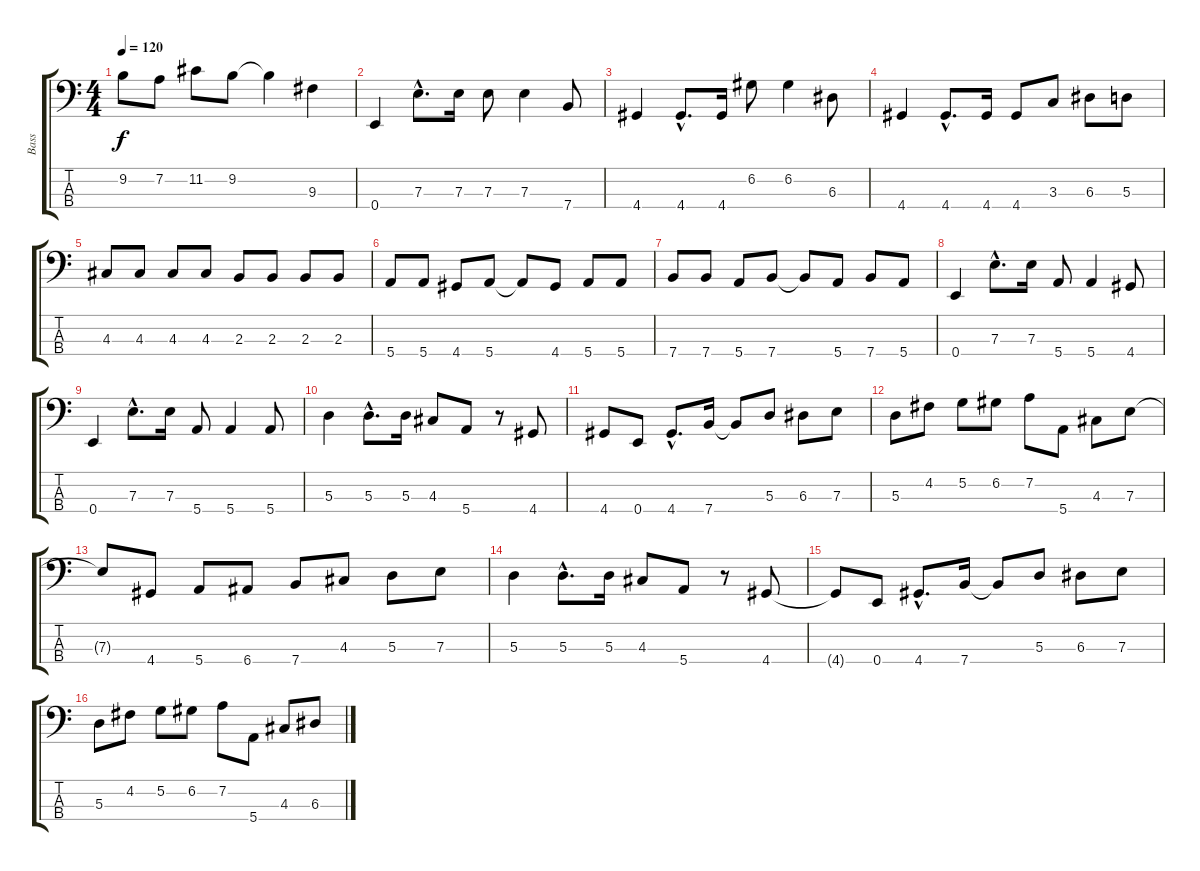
\track ("Bass" "Bass") {instrument electricbassfinger}
\staff {score tabs}
\tuning (G2 D2 A1 E1) {hide}
\ts (4 4)
\tempo 120
\clef f4
\ks c
9.2.8{dy f} 7.2.8 11.2.8 9.2.8 9.2{t}.4 9.3.4 |
0.4.4 7.3{hac}.8{d} 7.3.16 7.3.8 7.3.4 7.4.8 |
4.4.4 4.4{hac}.8{d} 4.4.16 6.2.8 6.2.4 6.3.8 |
4.4.4 4.4{hac}.8{d} 4.4.16 4.4.8 3.3.8 6.3.8 5.3.8 |
4.3.8 4.3.8 4.3.8 4.3.8 2.3.8 2.3.8 2.3.8 2.3.8 |
5.4.8 5.4.8 4.4.8 5.4.8 5.4{t}.8 4.4.8 5.4.8 5.4.8 |
7.4.8 7.4.8 5.4.8 7.4.8 7.4{t}.8 5.4.8 7.4.8 5.4.8 |
0.4.4 7.3{hac}.8{d} 7.3.16 5.4.8 5.4.4 4.4.8 |
0.4.4 7.3{hac}.8{d} 7.3.16 5.4.8 5.4.4 5.4.8 |
5.3.4 5.3{hac}.8{d} 5.3.16 4.3.8 5.4.8 r.8 4.4.8 |
4.4.8 0.4.8 4.4{hac}.8{d} 7.4.16 7.4{t}.8 5.3.8 6.3.8 7.3.8 |
5.3.8 4.2.8 5.2.8 6.2.8 7.2.8 5.4.8 4.3.8 7.3.8 |
7.3{t}.8 4.4.8 5.4.8 6.4.8 7.4.8 4.3.8 5.3.8 7.3.8 |
5.3.4 5.3{hac}.8{d} 5.3.16 4.3.8 5.4.8 r.8 4.4.8 |
4.4{t}.8 0.4.8 4.4{hac}.8{d} 7.4.16 7.4{t}.8 5.3.8 6.3.8 7.3.8 |
5.3.8 4.2.8 5.2.8 6.2.8 7.2.8 5.4.8 4.3.8 6.3.8
